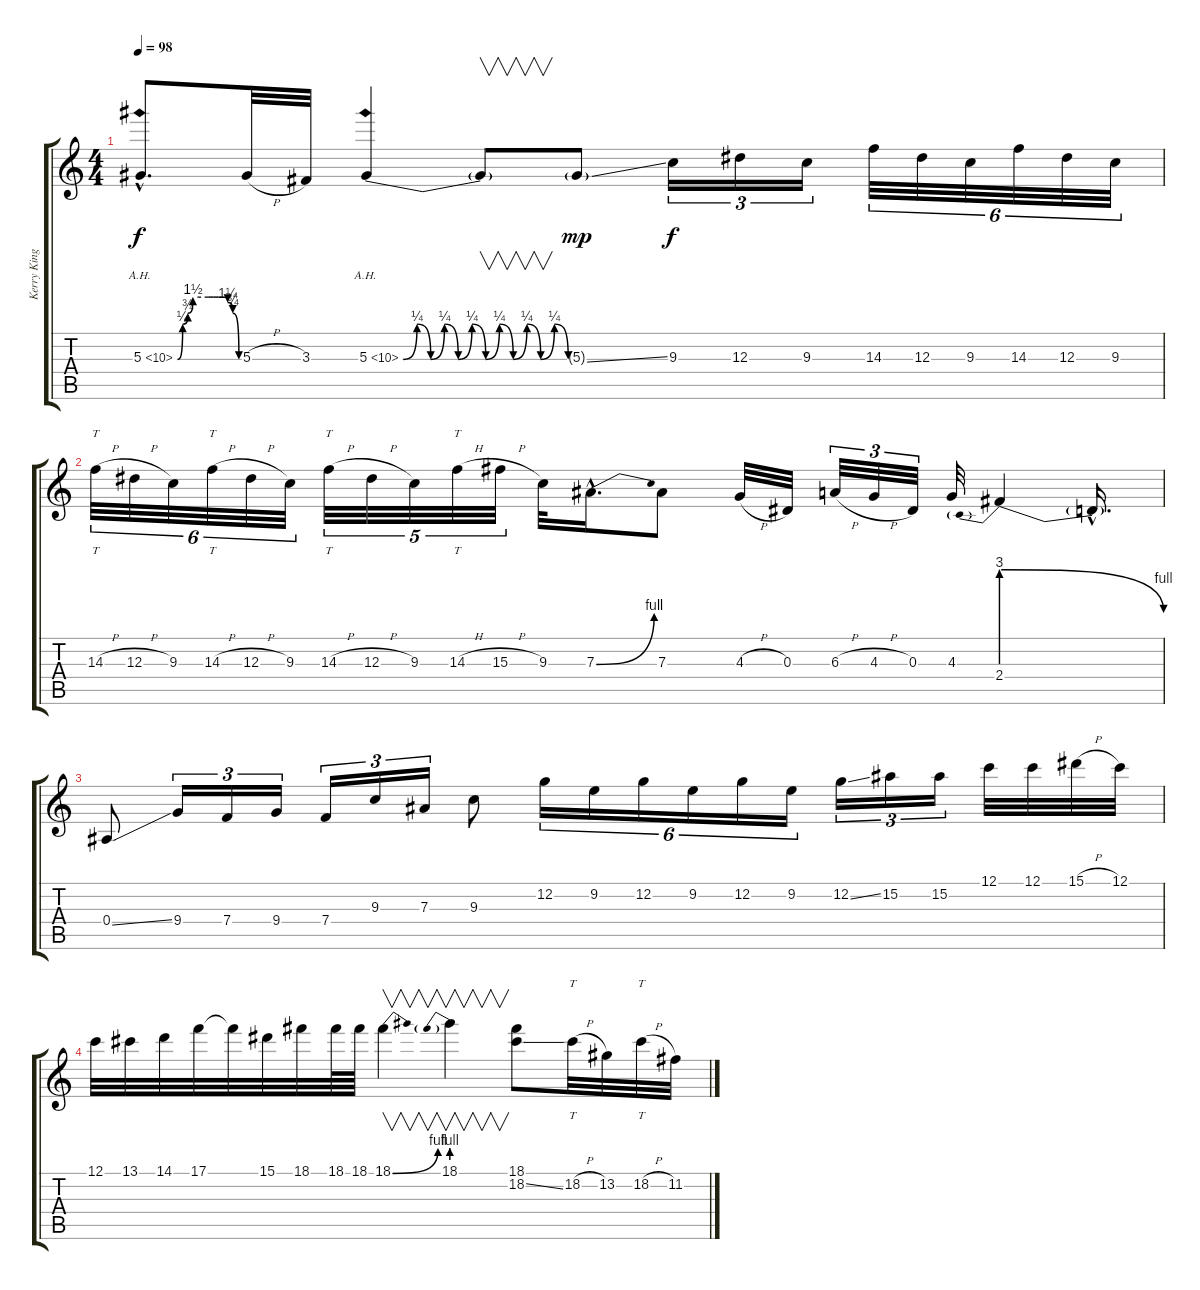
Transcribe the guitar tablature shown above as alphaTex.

\track ("Kerry King" "Kerry King") {instrument distortionguitar}
\staff {score tabs}
\tuning (C4 G3 Eb3 Bb2 F2 C2) {hide}
\ts (4 4)
\tempo 98
\clef g2
\ks c
5.3{be (custom 0 0 5 1 10 3 15 6 30 6 35 6 40 6 45 6 49 5 54 3 60 0) ah 5 hac}.8{d dy f} 5.3{h}.32 3.3.32 5.3{be (custom 0 0 5 1 10 0 15 1 20 0 25 1 30 0 35 1 40 0 45 1 50 0 55 1 60 0) ah 5}.4 5.3{t}.8{v} 5.3{ss g}.8{dy mp} 9.3.16{tu (3 2) dy f} 12.3.16{tu (3 2)} 9.3.16{tu (3 2)} 14.3.32{tu (6 4)} 12.3.32{tu (6 4)} 9.3.32{tu (6 4)} 14.3.32{tu (6 4)} 12.3.32{tu (6 4)} 9.3.32{tu (6 4)} |
14.3{h}.32{tt tu (6 4)} 12.3{h}.32{tu (6 4)} 9.3.32{tu (6 4)} 14.3{h}.32{tt tu (6 4)} 12.3{h}.32{tu (6 4)} 9.3.32{tu (6 4)} 14.3{h}.32{tt tu (5 4)} 12.3{h}.32{tu (5 4)} 9.3.32{tu (5 4)} 14.3{h}.32{tt tu (5 4)} 15.3{h}.32{tu (5 4)} 9.3.32 7.3{be (bend 0 0 60 4) hac}.16{d} 7.3.8 4.3{h}.32 0.3.32 6.3{h}.32{tu (3 2)} 4.3{h}.32{tu (3 2)} 0.3.32{tu (3 2)} 4.3.32 2.4{be (prebendrelease 0 12 60 4)}.4 2.4{hac t}.16{d} |
0.4{ss}.8 9.4.16{tu (3 2)} 7.4.16{tu (3 2)} 9.4.16{tu (3 2)} 7.4.16{tu (3 2)} 9.3.16{tu (3 2)} 7.3.16{tu (3 2)} 9.3.8 12.2.16{tu (6 4)} 9.2.16{tu (6 4)} 12.2.16{tu (6 4)} 9.2.16{tu (6 4)} 12.2.16{tu (6 4)} 9.2.16{tu (6 4)} 12.2{ss}.16{tu (3 2)} 15.2.16{tu (3 2)} 15.2.16{tu (3 2)} 12.1.32 12.1.32 15.1{h}.32 12.1.32 |
12.1.32 13.1.32 14.1.32 17.1.32 17.1{t}.32 15.1.32 18.1.32 18.1.64 18.1.64 18.1{be (bend 0 0 60 4)}.4{v} 18.1{be (prebend 0 4 60 4)}.4{v} (18.1 18.2{ss}).8 18.2{h}.32{tt} 13.2.32 18.2{h}.32{tt} 11.2.32
